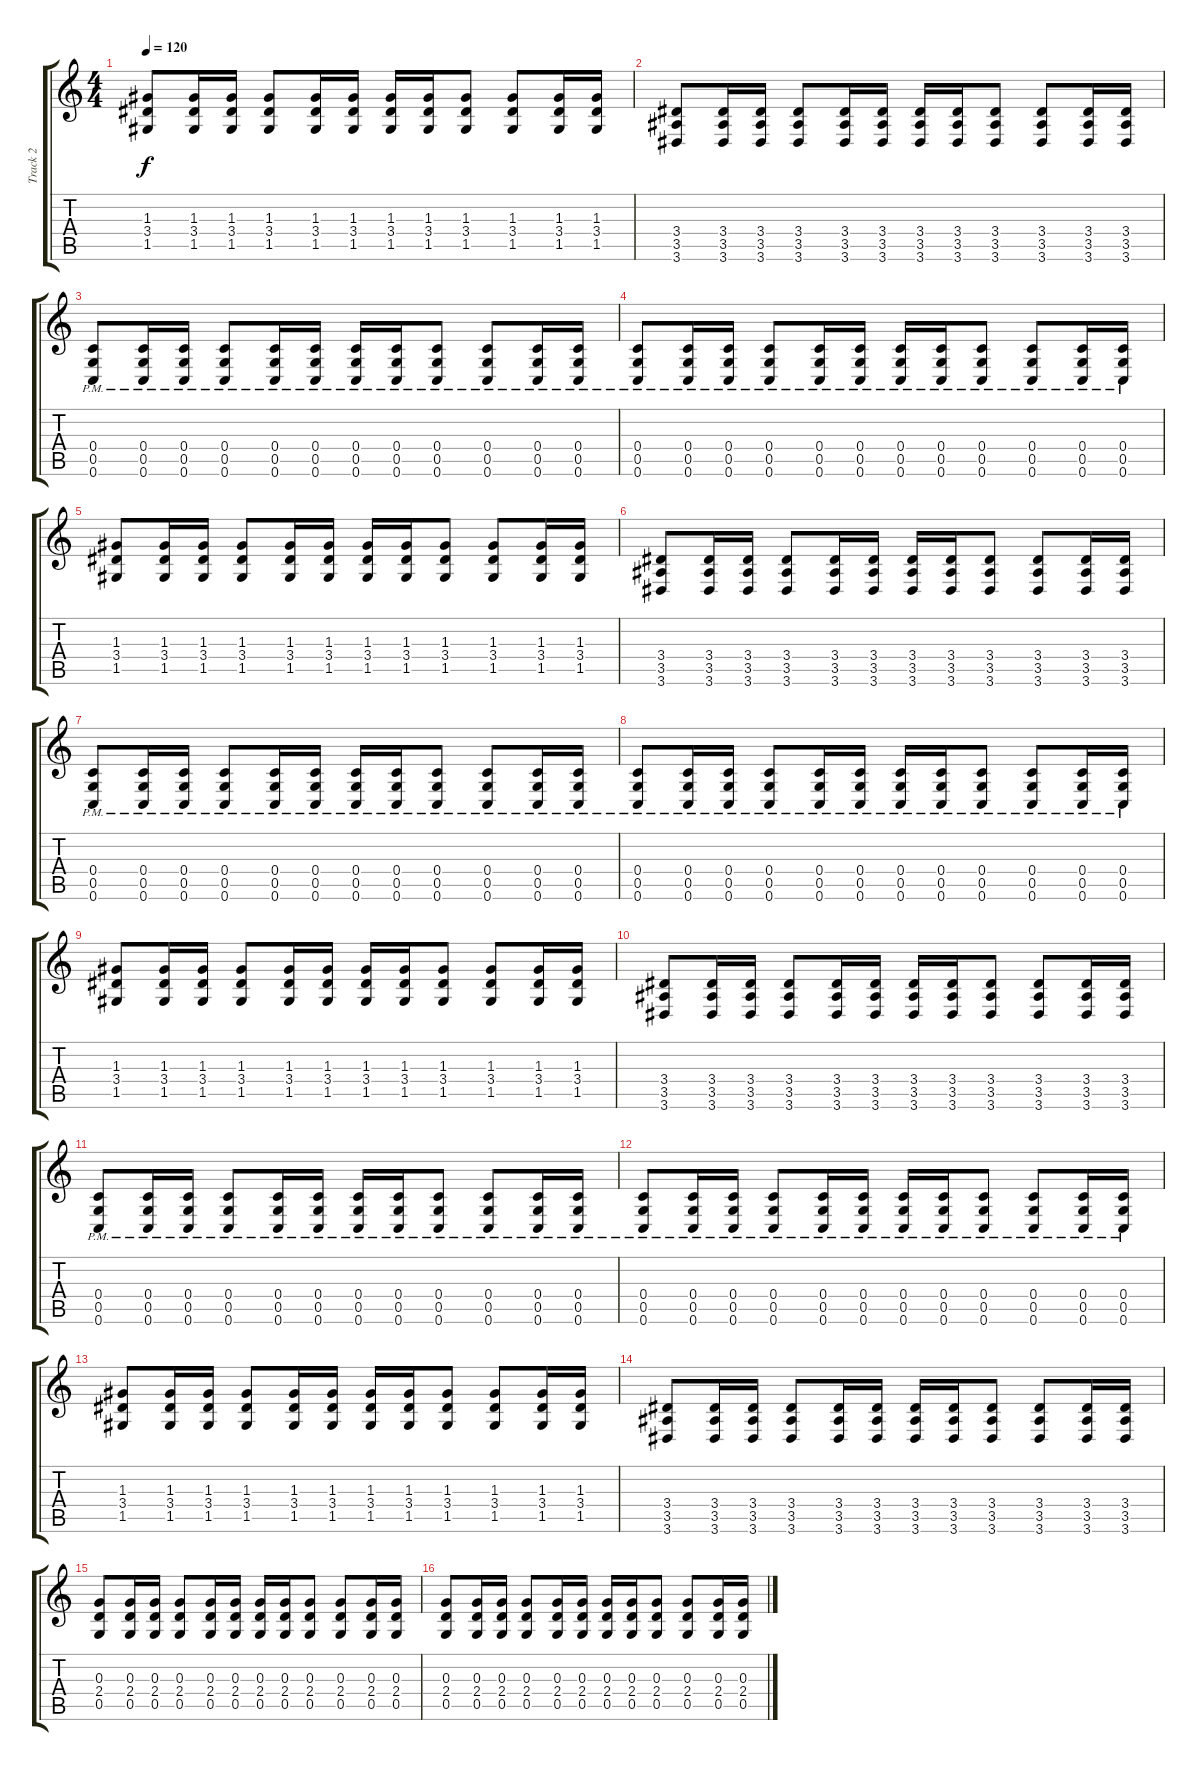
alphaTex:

\track ("Track 2" "Track 2") {instrument distortionguitar}
\staff {score tabs}
\tuning (E4 C4 G3 C3 G2 C2) {hide}
\ts (4 4)
\tempo 120
\clef g2
\ks c
(1.3 3.4 1.5).8{dy f} (1.3 3.4 1.5).16 (1.3 3.4 1.5).16 (1.3 3.4 1.5).8 (1.3 3.4 1.5).16 (1.3 3.4 1.5).16 (1.3 3.4 1.5).16 (1.3 3.4 1.5).16 (1.3 3.4 1.5).8 (1.3 3.4 1.5).8 (1.3 3.4 1.5).16 (1.3 3.4 1.5).16 |
(3.4 3.5 3.6).8 (3.4 3.5 3.6).16 (3.4 3.5 3.6).16 (3.4 3.5 3.6).8 (3.4 3.5 3.6).16 (3.4 3.5 3.6).16 (3.4 3.5 3.6).16 (3.4 3.5 3.6).16 (3.4 3.5 3.6).8 (3.4 3.5 3.6).8 (3.4 3.5 3.6).16 (3.4 3.5 3.6).16 |
(0.4{pm} 0.5{pm} 0.6{pm}).8 (0.4{pm} 0.5{pm} 0.6{pm}).16 (0.4{pm} 0.5{pm} 0.6{pm}).16 (0.4{pm} 0.5{pm} 0.6{pm}).8 (0.4{pm} 0.5{pm} 0.6{pm}).16 (0.4{pm} 0.5{pm} 0.6{pm}).16 (0.4{pm} 0.5{pm} 0.6{pm}).16 (0.4{pm} 0.5{pm} 0.6{pm}).16 (0.4{pm} 0.5{pm} 0.6{pm}).8 (0.4{pm} 0.5{pm} 0.6{pm}).8 (0.4{pm} 0.5{pm} 0.6{pm}).16 (0.4{pm} 0.5{pm} 0.6{pm}).16 |
(0.4{pm} 0.5{pm} 0.6{pm}).8 (0.4{pm} 0.5{pm} 0.6{pm}).16 (0.4{pm} 0.5{pm} 0.6{pm}).16 (0.4{pm} 0.5{pm} 0.6{pm}).8 (0.4{pm} 0.5{pm} 0.6{pm}).16 (0.4{pm} 0.5{pm} 0.6{pm}).16 (0.4{pm} 0.5{pm} 0.6{pm}).16 (0.4{pm} 0.5{pm} 0.6{pm}).16 (0.4{pm} 0.5{pm} 0.6{pm}).8 (0.4{pm} 0.5{pm} 0.6{pm}).8 (0.4{pm} 0.5{pm} 0.6{pm}).16 (0.4{pm} 0.5{pm} 0.6{pm}).16 |
(1.3 3.4 1.5).8 (1.3 3.4 1.5).16 (1.3 3.4 1.5).16 (1.3 3.4 1.5).8 (1.3 3.4 1.5).16 (1.3 3.4 1.5).16 (1.3 3.4 1.5).16 (1.3 3.4 1.5).16 (1.3 3.4 1.5).8 (1.3 3.4 1.5).8 (1.3 3.4 1.5).16 (1.3 3.4 1.5).16 |
(3.4 3.5 3.6).8 (3.4 3.5 3.6).16 (3.4 3.5 3.6).16 (3.4 3.5 3.6).8 (3.4 3.5 3.6).16 (3.4 3.5 3.6).16 (3.4 3.5 3.6).16 (3.4 3.5 3.6).16 (3.4 3.5 3.6).8 (3.4 3.5 3.6).8 (3.4 3.5 3.6).16 (3.4 3.5 3.6).16 |
(0.4{pm} 0.5{pm} 0.6{pm}).8 (0.4{pm} 0.5{pm} 0.6{pm}).16 (0.4{pm} 0.5{pm} 0.6{pm}).16 (0.4{pm} 0.5{pm} 0.6{pm}).8 (0.4{pm} 0.5{pm} 0.6{pm}).16 (0.4{pm} 0.5{pm} 0.6{pm}).16 (0.4{pm} 0.5{pm} 0.6{pm}).16 (0.4{pm} 0.5{pm} 0.6{pm}).16 (0.4{pm} 0.5{pm} 0.6{pm}).8 (0.4{pm} 0.5{pm} 0.6{pm}).8 (0.4{pm} 0.5{pm} 0.6{pm}).16 (0.4{pm} 0.5{pm} 0.6{pm}).16 |
(0.4{pm} 0.5{pm} 0.6{pm}).8 (0.4{pm} 0.5{pm} 0.6{pm}).16 (0.4{pm} 0.5{pm} 0.6{pm}).16 (0.4{pm} 0.5{pm} 0.6{pm}).8 (0.4{pm} 0.5{pm} 0.6{pm}).16 (0.4{pm} 0.5{pm} 0.6{pm}).16 (0.4{pm} 0.5{pm} 0.6{pm}).16 (0.4{pm} 0.5{pm} 0.6{pm}).16 (0.4{pm} 0.5{pm} 0.6{pm}).8 (0.4{pm} 0.5{pm} 0.6{pm}).8 (0.4{pm} 0.5{pm} 0.6{pm}).16 (0.4{pm} 0.5{pm} 0.6{pm}).16 |
(1.3 3.4 1.5).8 (1.3 3.4 1.5).16 (1.3 3.4 1.5).16 (1.3 3.4 1.5).8 (1.3 3.4 1.5).16 (1.3 3.4 1.5).16 (1.3 3.4 1.5).16 (1.3 3.4 1.5).16 (1.3 3.4 1.5).8 (1.3 3.4 1.5).8 (1.3 3.4 1.5).16 (1.3 3.4 1.5).16 |
(3.4 3.5 3.6).8 (3.4 3.5 3.6).16 (3.4 3.5 3.6).16 (3.4 3.5 3.6).8 (3.4 3.5 3.6).16 (3.4 3.5 3.6).16 (3.4 3.5 3.6).16 (3.4 3.5 3.6).16 (3.4 3.5 3.6).8 (3.4 3.5 3.6).8 (3.4 3.5 3.6).16 (3.4 3.5 3.6).16 |
(0.4{pm} 0.5{pm} 0.6{pm}).8 (0.4{pm} 0.5{pm} 0.6{pm}).16 (0.4{pm} 0.5{pm} 0.6{pm}).16 (0.4{pm} 0.5{pm} 0.6{pm}).8 (0.4{pm} 0.5{pm} 0.6{pm}).16 (0.4{pm} 0.5{pm} 0.6{pm}).16 (0.4{pm} 0.5{pm} 0.6{pm}).16 (0.4{pm} 0.5{pm} 0.6{pm}).16 (0.4{pm} 0.5{pm} 0.6{pm}).8 (0.4{pm} 0.5{pm} 0.6{pm}).8 (0.4{pm} 0.5{pm} 0.6{pm}).16 (0.4{pm} 0.5{pm} 0.6{pm}).16 |
(0.4{pm} 0.5{pm} 0.6{pm}).8 (0.4{pm} 0.5{pm} 0.6{pm}).16 (0.4{pm} 0.5{pm} 0.6{pm}).16 (0.4{pm} 0.5{pm} 0.6{pm}).8 (0.4{pm} 0.5{pm} 0.6{pm}).16 (0.4{pm} 0.5{pm} 0.6{pm}).16 (0.4{pm} 0.5{pm} 0.6{pm}).16 (0.4{pm} 0.5{pm} 0.6{pm}).16 (0.4{pm} 0.5{pm} 0.6{pm}).8 (0.4{pm} 0.5{pm} 0.6{pm}).8 (0.4{pm} 0.5{pm} 0.6{pm}).16 (0.4{pm} 0.5{pm} 0.6{pm}).16 |
(1.3 3.4 1.5).8 (1.3 3.4 1.5).16 (1.3 3.4 1.5).16 (1.3 3.4 1.5).8 (1.3 3.4 1.5).16 (1.3 3.4 1.5).16 (1.3 3.4 1.5).16 (1.3 3.4 1.5).16 (1.3 3.4 1.5).8 (1.3 3.4 1.5).8 (1.3 3.4 1.5).16 (1.3 3.4 1.5).16 |
(3.4 3.5 3.6).8 (3.4 3.5 3.6).16 (3.4 3.5 3.6).16 (3.4 3.5 3.6).8 (3.4 3.5 3.6).16 (3.4 3.5 3.6).16 (3.4 3.5 3.6).16 (3.4 3.5 3.6).16 (3.4 3.5 3.6).8 (3.4 3.5 3.6).8 (3.4 3.5 3.6).16 (3.4 3.5 3.6).16 |
(0.3 2.4 0.5).8 (0.3 2.4 0.5).16 (0.3 2.4 0.5).16 (0.3 2.4 0.5).8 (0.3 2.4 0.5).16 (0.3 2.4 0.5).16 (0.3 2.4 0.5).16 (0.3 2.4 0.5).16 (0.3 2.4 0.5).8 (0.3 2.4 0.5).8 (0.3 2.4 0.5).16 (0.3 2.4 0.5).16 |
(0.3 2.4 0.5).8 (0.3 2.4 0.5).16 (0.3 2.4 0.5).16 (0.3 2.4 0.5).8 (0.3 2.4 0.5).16 (0.3 2.4 0.5).16 (0.3 2.4 0.5).16 (0.3 2.4 0.5).16 (0.3 2.4 0.5).8 (0.3 2.4 0.5).8 (0.3 2.4 0.5).16 (0.3 2.4 0.5).16
